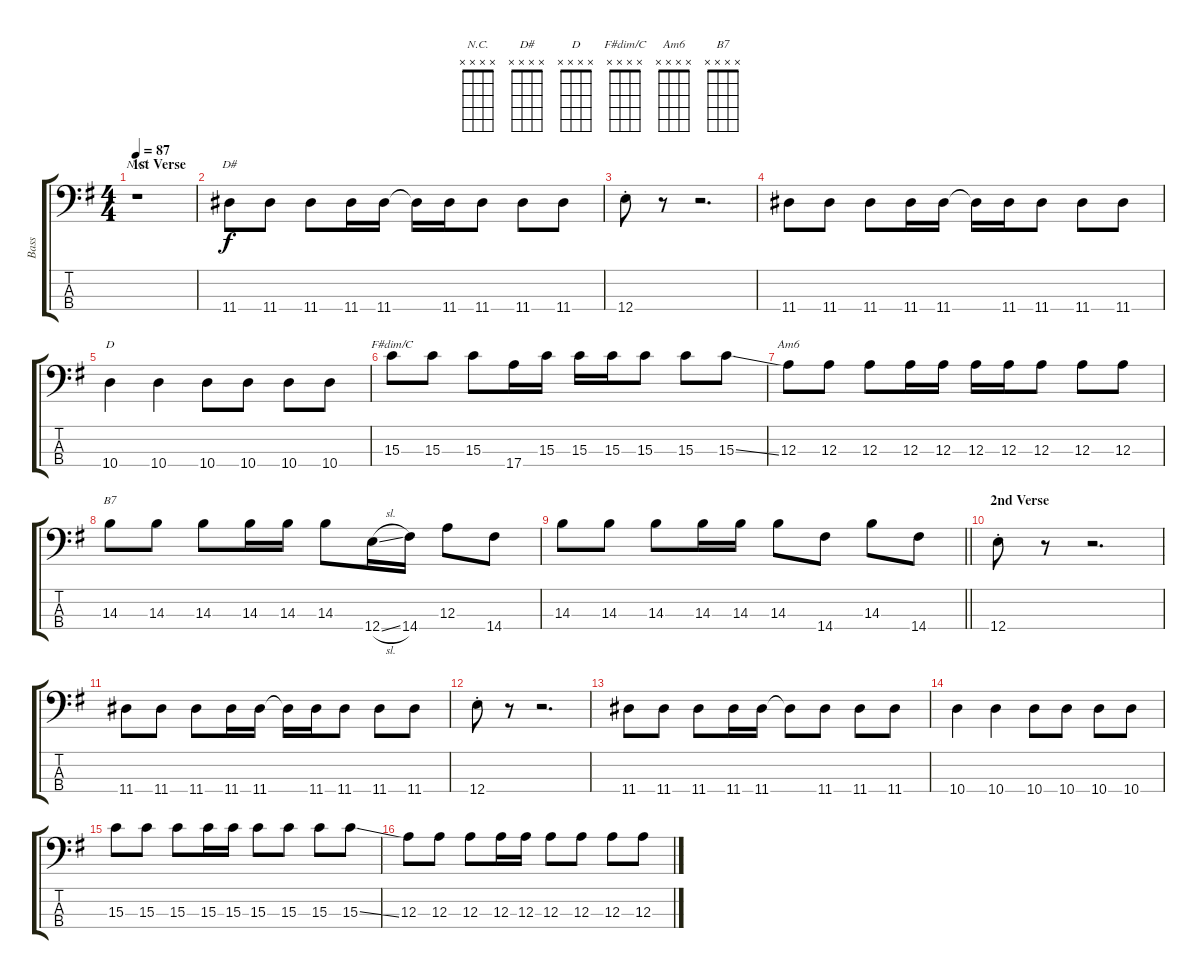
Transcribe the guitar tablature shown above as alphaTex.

\track ("Bass" "Bass") {instrument electricbasspick}
\staff {score tabs}
\tuning (G2 D2 A1 E1) {hide}
\chord ("N.C." x x x x)
\chord ("D#" x x x x)
\chord ("D" x x x x)
\chord ("F#dim/C" x x x x)
\chord ("Am6" x x x x)
\chord ("B7" x x x x)
\ts (4 4)
\section ("" "1st Verse")
\tempo 87
\clef f4
\ks eminor
r.1{ch "N.C." dy f instrument electricbasspick} |
11.4.8{ch "D#"} 11.4.8 11.4.8 11.4.16 11.4.16 11.4{t}.16 11.4.16 11.4.8 11.4.8 11.4.8 |
12.4{st}.8 r.8 r.2{d} |
11.4.8 11.4.8 11.4.8 11.4.16 11.4.16 11.4{t}.16 11.4.16 11.4.8 11.4.8 11.4.8 |
10.4.4{ch "D"} 10.4.4 10.4.8 10.4.8 10.4.8 10.4.8 |
15.3.8{ch "F#dim/C"} 15.3.8 15.3.8 17.4.16 15.3.16 15.3.16 15.3.16 15.3.8 15.3.8 15.3{ss}.8 |
12.3.8{ch "Am6"} 12.3.8 12.3.8 12.3.16 12.3.16 12.3.16 12.3.16 12.3.8 12.3.8 12.3.8 |
14.3.8{ch "B7"} 14.3.8 14.3.8 14.3.16 14.3.16 14.3.8 12.4{sl}.16 14.4.16 12.3.8 14.4.8 |
\barLineRight lightlight
14.3.8 14.3.8 14.3.8 14.3.16 14.3.16 14.3.8 14.4.8 14.3.8 14.4.8 |
\section ("" "2nd Verse")
12.4{st}.8 r.8 r.2{d} |
11.4.8 11.4.8 11.4.8 11.4.16 11.4.16 11.4{t}.16 11.4.16 11.4.8 11.4.8 11.4.8 |
12.4{st}.8 r.8 r.2{d} |
11.4.8 11.4.8 11.4.8 11.4.16 11.4.16 11.4{t}.8 11.4.8 11.4.8 11.4.8 |
10.4.4 10.4.4 10.4.8 10.4.8 10.4.8 10.4.8 |
15.3.8 15.3.8 15.3.8 15.3.16 15.3.16 15.3.8 15.3.8 15.3.8 15.3{ss}.8 |
12.3.8 12.3.8 12.3.8 12.3.16 12.3.16 12.3.8 12.3.8 12.3.8 12.3.8
